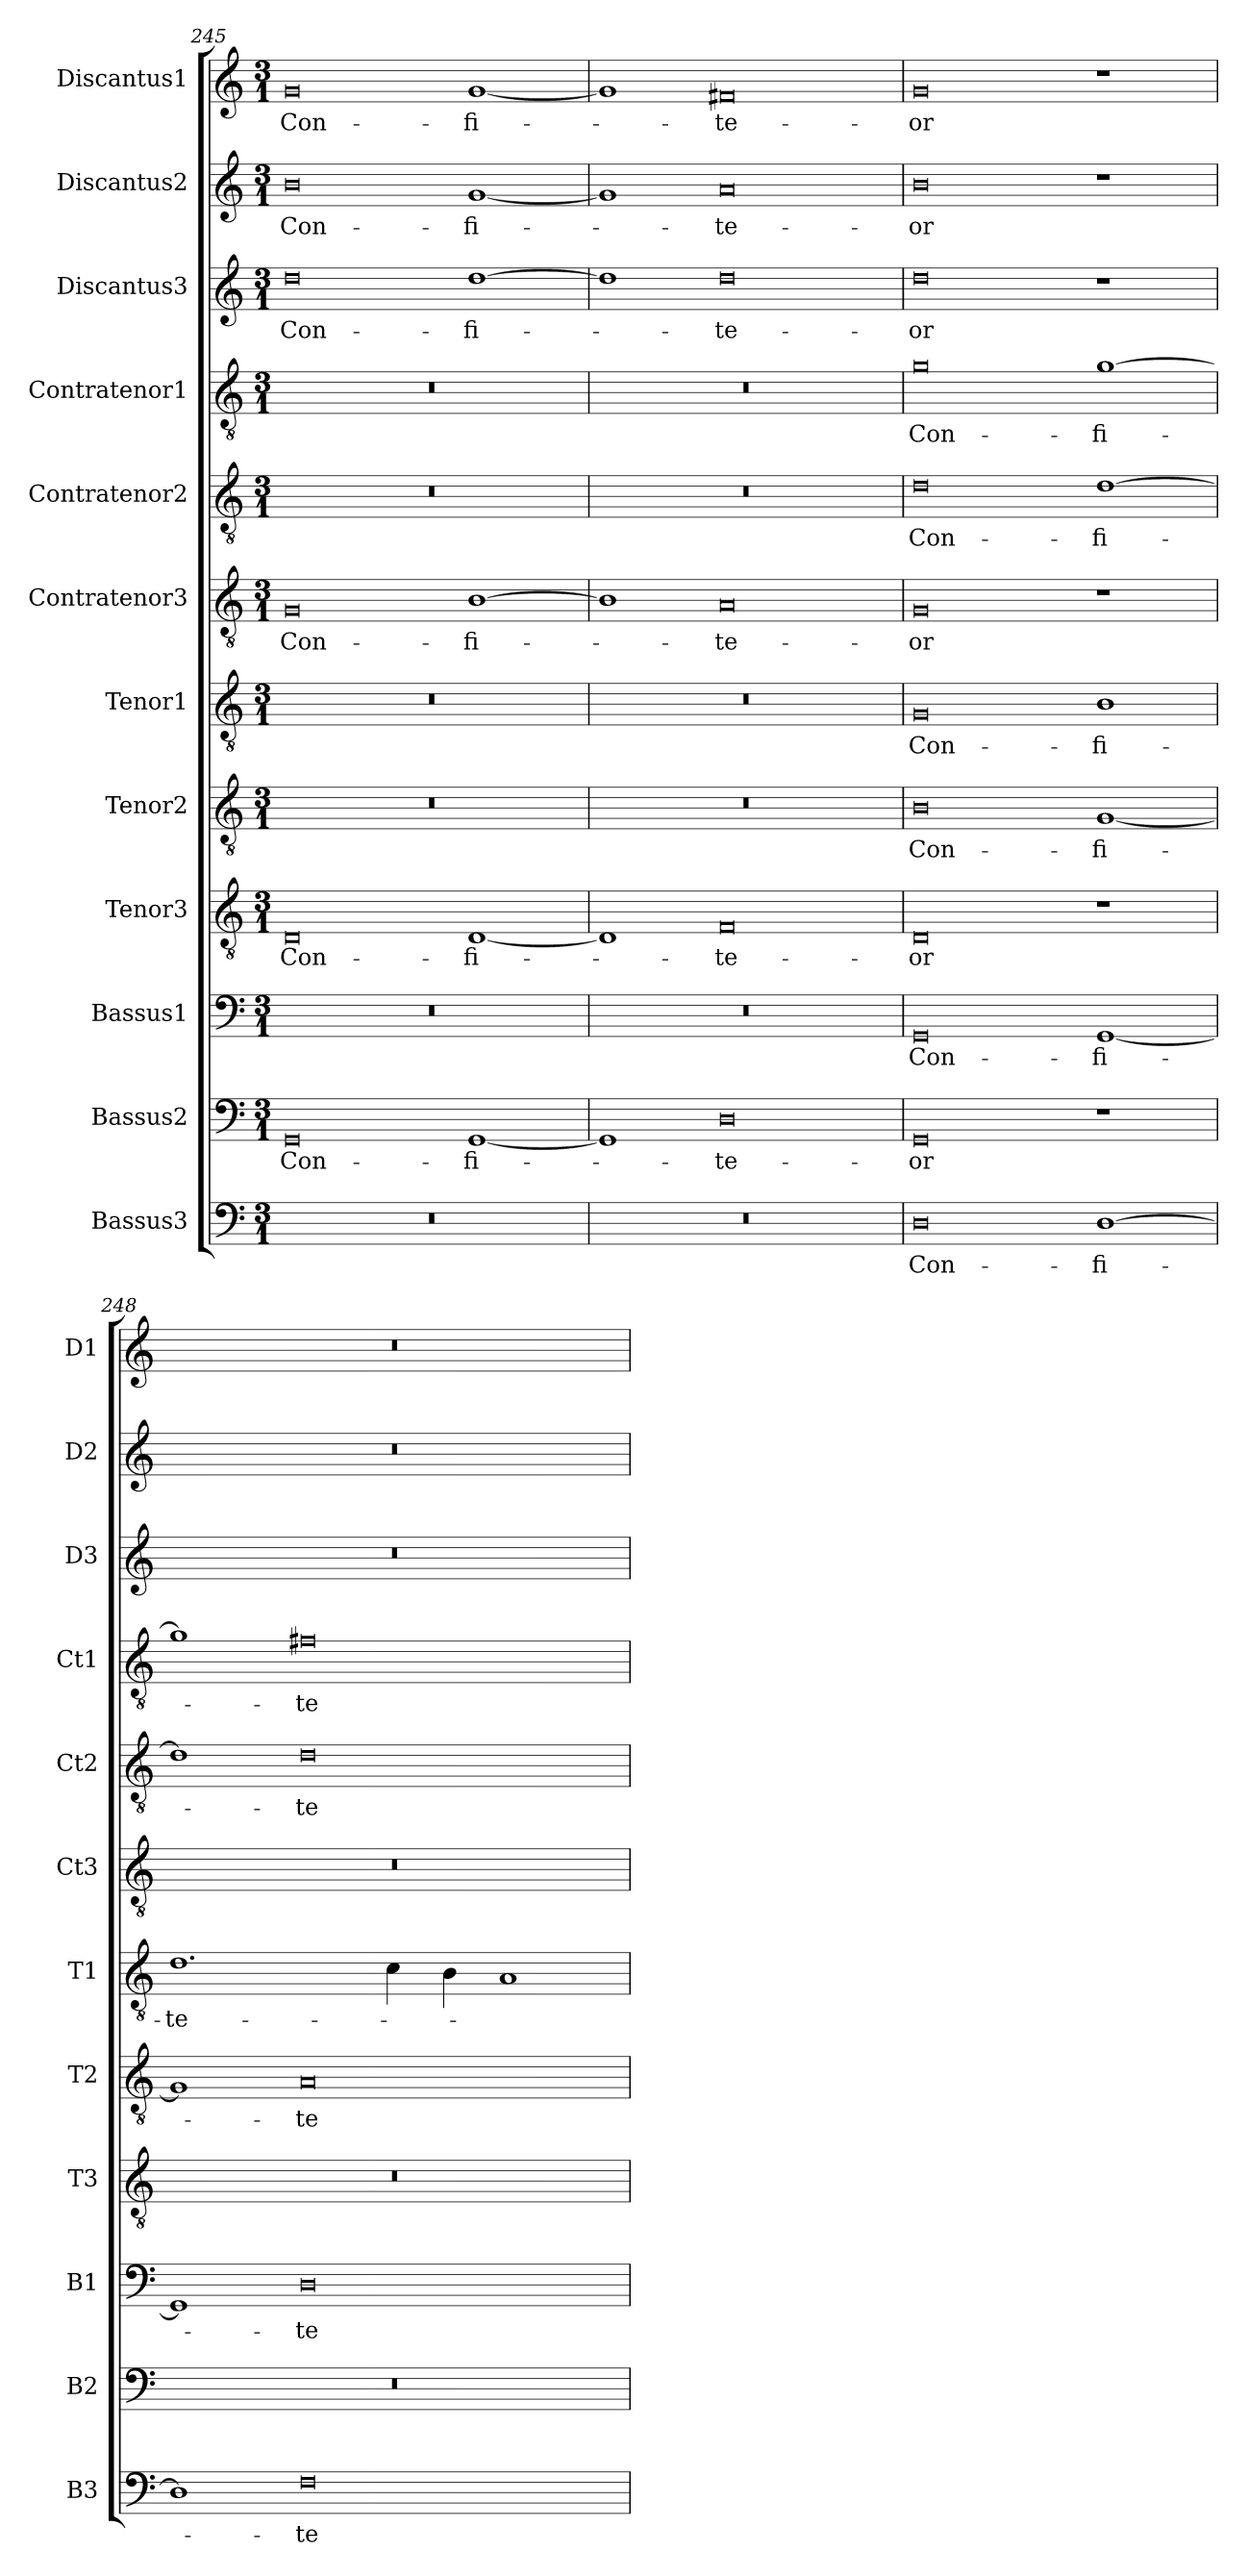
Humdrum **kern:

**kern	**text	**kern	**text	**kern	**text	**kern	**text	**kern	**text	**kern	**text	**kern	**text	**kern	**text	**kern	**text	**kern	**text	**kern	**text	**kern	**text
*part12	*part12	*part11	*part11	*part10	*part10	*part9	*part9	*part8	*part8	*part7	*part7	*part6	*part6	*part5	*part5	*part4	*part4	*part3	*part3	*part2	*part2	*part1	*part1
*staff12	*staff12	*staff11	*staff11	*staff10	*staff10	*staff9	*staff9	*staff8	*staff8	*staff7	*staff7	*staff6	*staff6	*staff5	*staff5	*staff4	*staff4	*staff3	*staff3	*staff2	*staff2	*staff1	*staff1
*I"Bassus3	*	*I"Bassus2	*	*I"Bassus1	*	*I"Tenor3	*	*I"Tenor2	*	*I"Tenor1	*	*I"Contratenor3	*	*I"Contratenor2	*	*I"Contratenor1	*	*I"Discantus3	*	*I"Discantus2	*	*I"Discantus1	*
*I'B3	*	*I'B2	*	*I'B1	*	*I'T3	*	*I'T2	*	*I'T1	*	*I'Ct3	*	*I'Ct2	*	*I'Ct1	*	*I'D3	*	*I'D2	*	*I'D1	*
*clefF4	*	*clefF4	*	*clefF4	*	*clefGv2	*	*clefGv2	*	*clefGv2	*	*clefGv2	*	*clefGv2	*	*clefGv2	*	*clefG2	*	*clefG2	*	*clefG2	*
*k[]	*	*k[]	*	*k[]	*	*k[]	*	*k[]	*	*k[]	*	*k[]	*	*k[]	*	*k[]	*	*k[]	*	*k[]	*	*k[]	*
*M3/1	*	*M3/1	*	*M3/1	*	*M3/1	*	*M3/1	*	*M3/1	*	*M3/1	*	*M3/1	*	*M3/1	*	*M3/1	*	*M3/1	*	*M3/1	*
=245	=245	=245	=245	=245	=245	=245	=245	=245	=245	=245	=245	=245	=245	=245	=245	=245	=245	=245	=245	=245	=245	=245	=245
0.r	.	0GG/	Con-	0.r	.	0D/	Con-	0.r	.	0.r	.	0G/	Con-	0.r	.	0.r	.	0dd\	Con-	0b\	Con-	0g/	Con-
.	.	[1GG/	-fi-	.	.	[1D/	-fi-	.	.	.	.	[1B\	-fi-	.	.	.	.	[1dd\	-fi-	[1g/	-fi-	[1g/	-fi-
=246	=246	=246	=246	=246	=246	=246	=246	=246	=246	=246	=246	=246	=246	=246	=246	=246	=246	=246	=246	=246	=246	=246	=246
0.r	.	1GG/]	.	0.r	.	1D/]	.	0.r	.	0.r	.	1B\]	.	0.r	.	0.r	.	1dd\]	.	1g/]	.	1g/]	.
.	.	0D\	-te-	.	.	0F/	-te-	.	.	.	.	0A/	-te-	.	.	.	.	0dd\	-te-	0a/	-te-	0f#X/	-te-
=247	=247	=247	=247	=247	=247	=247	=247	=247	=247	=247	=247	=247	=247	=247	=247	=247	=247	=247	=247	=247	=247	=247	=247
0D\	Con-	0GG/	-or	0GG/	Con-	0D/	-or	0B\	Con-	0G/	Con-	0G/	-or	0d\	-Con-	0g\	Con-	0dd\	-or	0b\	-or	0g/	-or
[1D\	-fi-	1r	.	[1GG/	-fi-	1r	.	[1G/	-fi-	1B\	-fi-	1r	.	[1d\	-fi-	[1g\	-fi-	1r	.	1r	.	1r	.
=248	=248	=248	=248	=248	=248	=248	=248	=248	=248	=248	=248	=248	=248	=248	=248	=248	=248	=248	=248	=248	=248	=248	=248
1D\]	.	0.r	.	1GG/]	.	0.r	.	1G/]	.	1.d\	-te-	0.r	.	1d\]	.	1g\]	.	0.r	.	0.r	.	0.r	.
0F\	-te-	.	.	0D\	-te-	.	.	0A/	-te-	.	.	.	.	0d\	-te-	0f#X\	-te-	.	.	.	.	.	.
.	.	.	.	.	.	.	.	.	.	4c\	.	.	.	.	.	.	.	.	.	.	.	.	.
.	.	.	.	.	.	.	.	.	.	4B\	.	.	.	.	.	.	.	.	.	.	.	.	.
.	.	.	.	.	.	.	.	.	.	1A/	.	.	.	.	.	.	.	.	.	.	.	.	.
=	=	=	=	=	=	=	=	=	=	=	=	=	=	=	=	=	=	=	=	=	=	=	=
*-	*-	*-	*-	*-	*-	*-	*-	*-	*-	*-	*-	*-	*-	*-	*-	*-	*-	*-	*-	*-	*-	*-	*-
